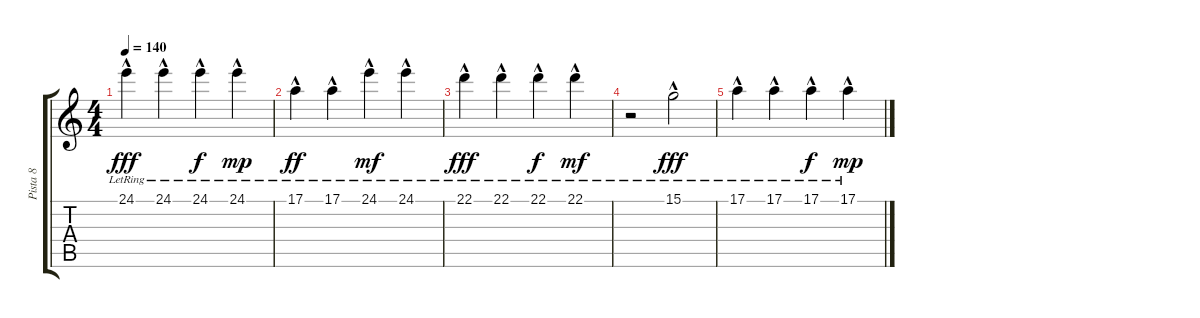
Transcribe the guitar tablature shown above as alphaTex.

\track ("Pista 8" "Pista 8") {instrument electricgrandpiano}
\staff {score tabs}
\tuning (E4 B3 G3 D3 A2 E2) {hide}
\ts (4 4)
\tempo 140
\clef g2
\ks c
24.1{hac lr}.4{dy fff} 24.1{hac lr}.4 24.1{hac lr}.4{dy f} 24.1{hac lr}.4{dy mp} |
17.1{hac lr}.4{dy ff} 17.1{hac lr}.4 24.1{hac lr}.4{dy mf} 24.1{hac lr}.4 |
22.1{hac lr}.4{dy fff} 22.1{hac lr}.4 22.1{hac lr}.4{dy f} 22.1{hac lr}.4{dy mf} |
r.2 15.1{hac lr}.2{dy fff} |
17.1{hac lr}.4 17.1{hac lr}.4 17.1{hac lr}.4{dy f} 17.1{hac lr}.4{dy mp}
